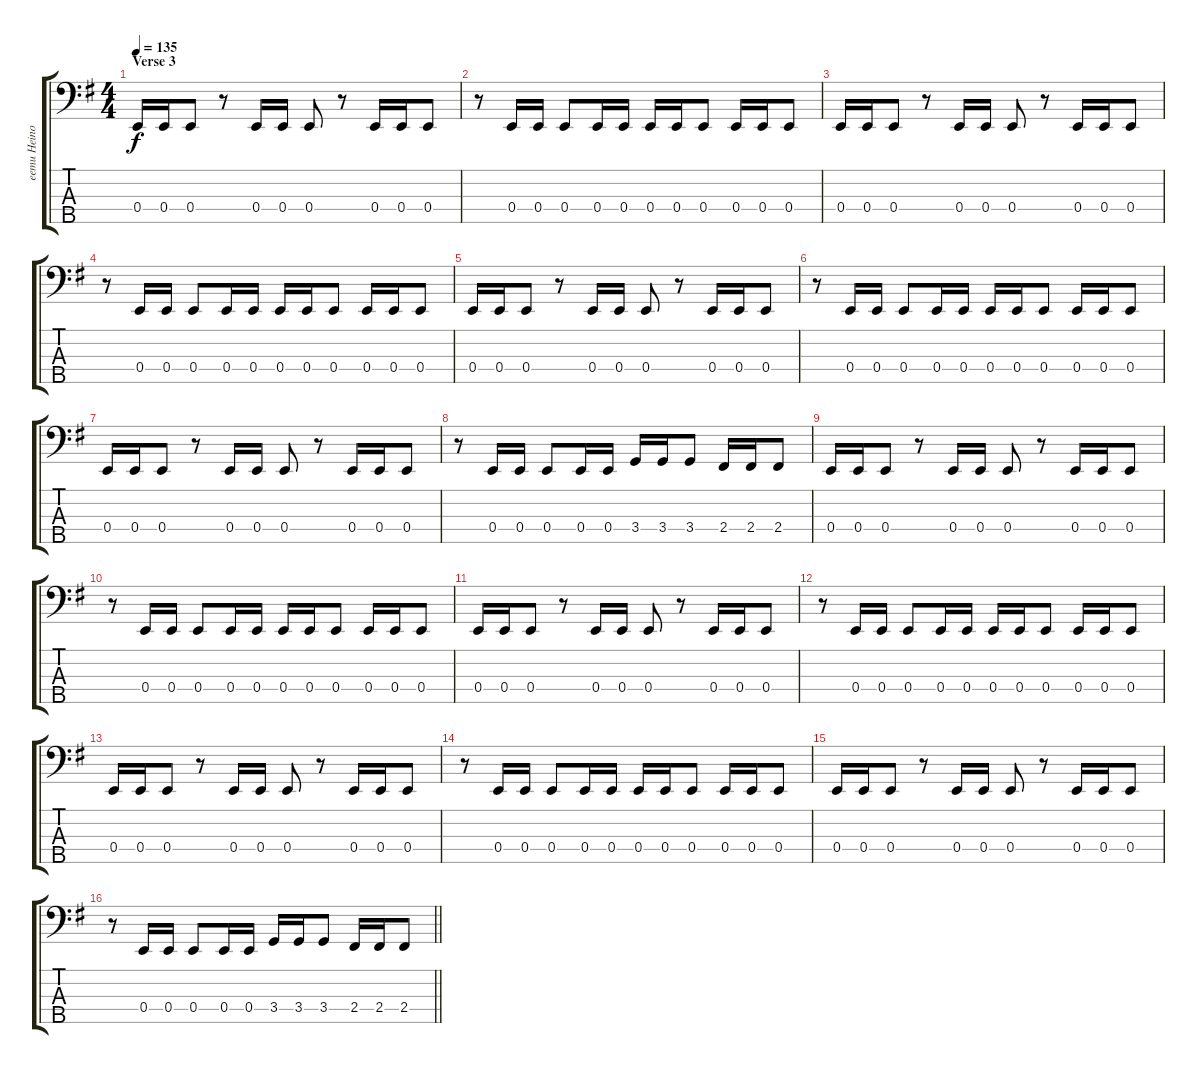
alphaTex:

\track ("eemu Heinola (bass)" "eemu Heino") {instrument electricbasspick}
\staff {score tabs}
\tuning (G2 D2 A1 E1 B0) {hide}
\ts (4 4)
\section ("" "Verse 3")
\tempo 135
\clef f4
\ks eminor
0.4.16{dy f} 0.4.16 0.4.8 r.8 0.4.16 0.4.16 0.4.8 r.8 0.4.16 0.4.16 0.4.8 |
r.8 0.4.16 0.4.16 0.4.8 0.4.16 0.4.16 0.4.16 0.4.16 0.4.8 0.4.16 0.4.16 0.4.8 |
0.4.16 0.4.16 0.4.8 r.8 0.4.16 0.4.16 0.4.8 r.8 0.4.16 0.4.16 0.4.8 |
r.8 0.4.16 0.4.16 0.4.8 0.4.16 0.4.16 0.4.16 0.4.16 0.4.8 0.4.16 0.4.16 0.4.8 |
0.4.16 0.4.16 0.4.8 r.8 0.4.16 0.4.16 0.4.8 r.8 0.4.16 0.4.16 0.4.8 |
r.8 0.4.16 0.4.16 0.4.8 0.4.16 0.4.16 0.4.16 0.4.16 0.4.8 0.4.16 0.4.16 0.4.8 |
0.4.16 0.4.16 0.4.8 r.8 0.4.16 0.4.16 0.4.8 r.8 0.4.16 0.4.16 0.4.8 |
r.8 0.4.16 0.4.16 0.4.8 0.4.16 0.4.16 3.4.16 3.4.16 3.4.8 2.4.16 2.4.16 2.4.8 |
0.4.16 0.4.16 0.4.8 r.8 0.4.16 0.4.16 0.4.8 r.8 0.4.16 0.4.16 0.4.8 |
r.8 0.4.16 0.4.16 0.4.8 0.4.16 0.4.16 0.4.16 0.4.16 0.4.8 0.4.16 0.4.16 0.4.8 |
0.4.16 0.4.16 0.4.8 r.8 0.4.16 0.4.16 0.4.8 r.8 0.4.16 0.4.16 0.4.8 |
r.8 0.4.16 0.4.16 0.4.8 0.4.16 0.4.16 0.4.16 0.4.16 0.4.8 0.4.16 0.4.16 0.4.8 |
0.4.16 0.4.16 0.4.8 r.8 0.4.16 0.4.16 0.4.8 r.8 0.4.16 0.4.16 0.4.8 |
r.8 0.4.16 0.4.16 0.4.8 0.4.16 0.4.16 0.4.16 0.4.16 0.4.8 0.4.16 0.4.16 0.4.8 |
0.4.16 0.4.16 0.4.8 r.8 0.4.16 0.4.16 0.4.8 r.8 0.4.16 0.4.16 0.4.8 |
\barLineRight lightlight
r.8 0.4.16 0.4.16 0.4.8 0.4.16 0.4.16 3.4.16 3.4.16 3.4.8 2.4.16 2.4.16 2.4.8
